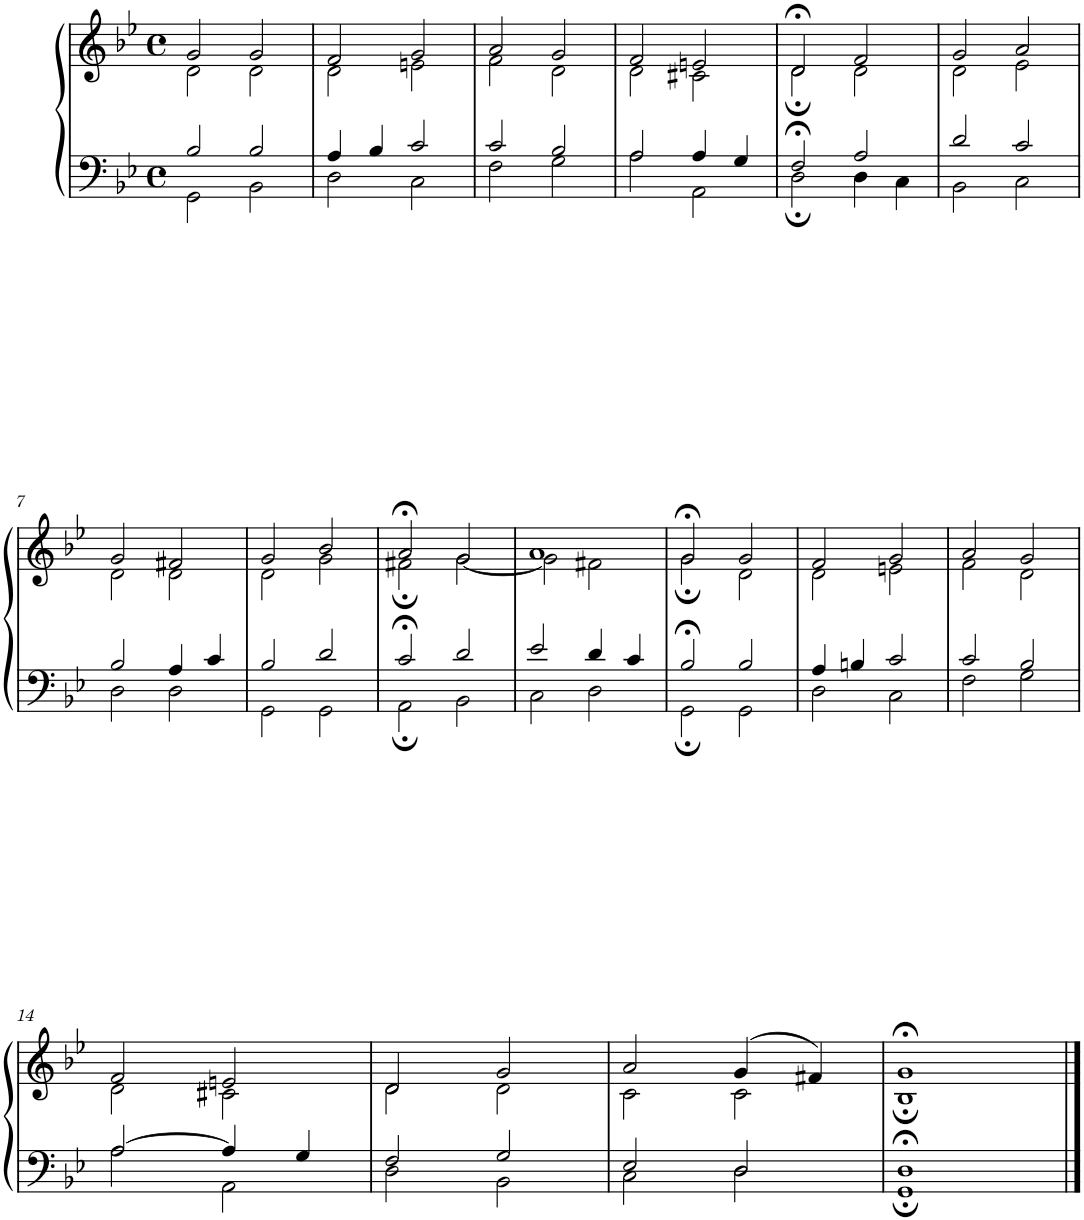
**kern	**kern
*part1	*part1
*staff2	*staff1
*I"Piano	*
*I'Pno.	*
*clefF4	*clefG2
*k[b-e-]	*k[b-e-]
*M4/4	*M4/4
*met(c)	*met(c)
=1	=1
*^	*^
2B-/	2GG\	2g/	2d\
2B-/	2BB-\	2g/	2d\
=2	=2	=2	=2
4A/	2D\	2f/	2d\
4B-/	.	.	.
2c/	2C\	2g/	2en\
=3	=3	=3	=3
2c/	2F\	2a/	2f\
2B-/	2G\	2g/	2d\
=4	=4	=4	=4
2A/	2A\	2f/	2d\
4A/	2AA\	2en/	2c#X\
4G/	.	.	.
=5	=5	=5	=5
2F;</	2D;\	2d;</	2d;\
2A/	4D\	2f/	2d\
.	4C\	.	.
=6	=6	=6	=6
2d/	2BB-\	2g/	2d\
2c/	2C\	2a/	2e-\
!!LO:LB:g=z	!!
=7	=7	=7	=7
2B-/	2D\	2g/	2d\
4A/	2D\	2f#X/	2d\
4c/	.	.	.
=8	=8	=8	=8
2B-/	2GG\	2g/	2d\
2d/	2GG\	2b-/	2g\
=9	=9	=9	=9
2c;</	2AA;\	2a;</	2f#X;\
2d/	2BB-\	2g/	[2g\
=10	=10	=10	=10
2e-/	2C\	1a	2g\]
4d/	2D\	.	2f#X\
4c/	.	.	.
=11	=11	=11	=11
2B-;</	2GG;\	2g;</	2g;\
2B-/	2GG\	2g/	2d\
=12	=12	=12	=12
4A/	2D\	2f/	2d\
4Bn/	.	.	.
2c/	2C\	2g/	2en\
=13	=13	=13	=13
2c/	2F\	2a/	2f\
2B-/	2G\	2g/	2d\
!!LO:LB:g=z	!!
=14	=14	=14	=14
[2A/	2A\	2f/	2d\
4A/]	2AA\	2en/	2c#X\
4G/	.	.	.
=15	=15	=15	=15
2F/	2D\	2d/	2d\
2G/	2BB-\	2g/	2d\
=16	=16	=16	=16
2E-/	2C\	2a/	2c\
2D/	2D\	(4g/	2c\
.	.	4f#X/)	.
=17	=17	=17	=17
1D;<	1GG;	1g;<	1B-;
*v	*v	*	*
*	*v	*v
==	==
*-	*-
